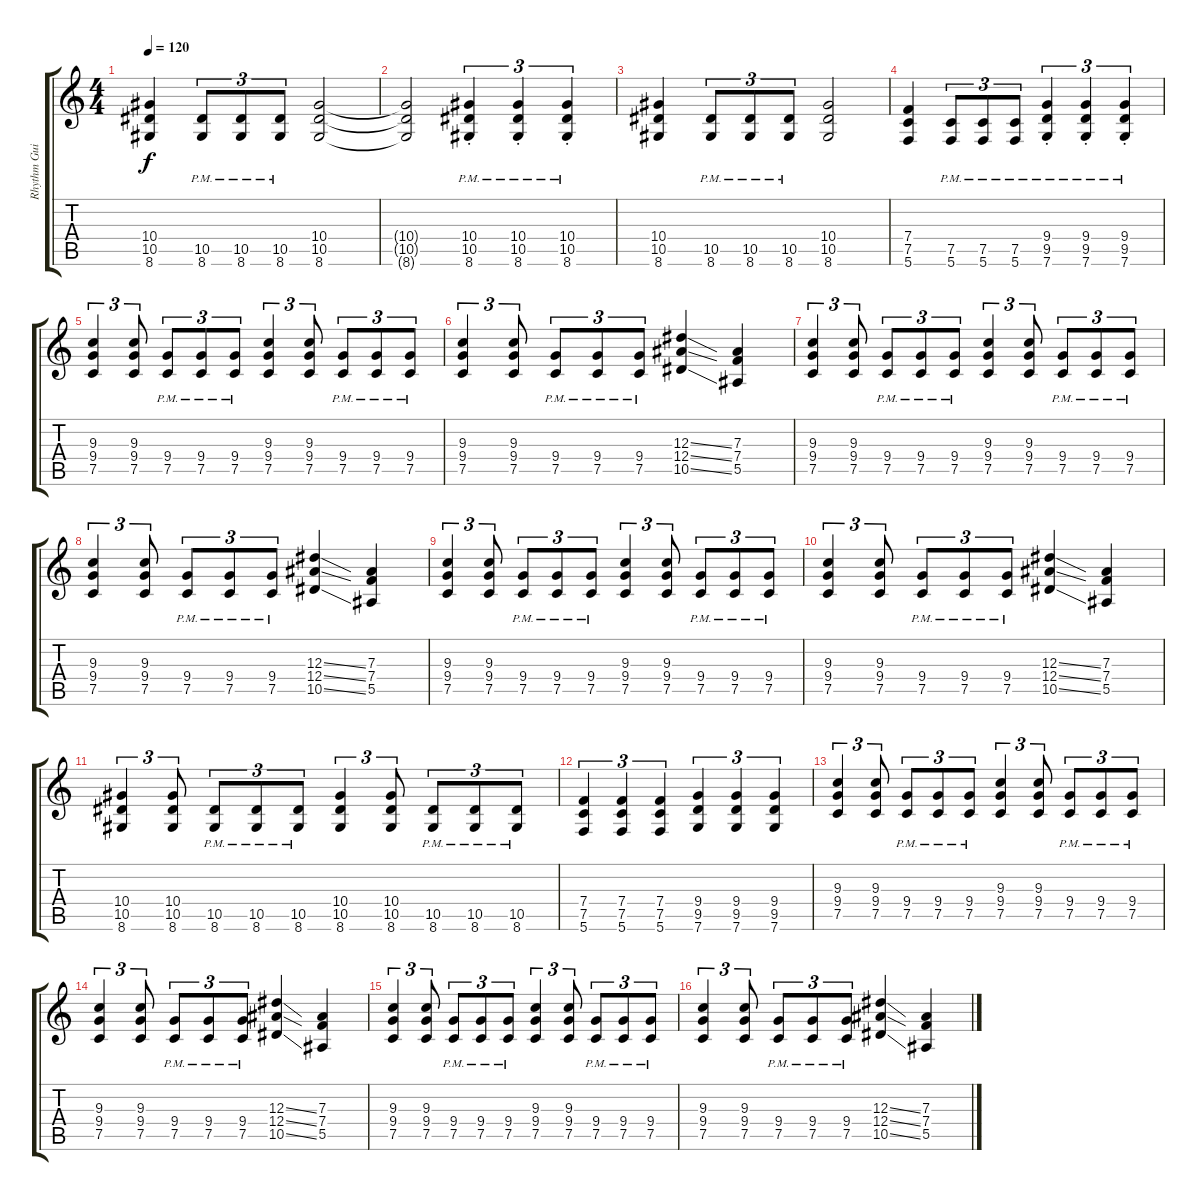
\track ("Rhythm Guitar" "Rhythm Gui") {instrument overdrivenguitar}
\staff {score tabs}
\tuning (C4 G3 Eb3 Bb2 F2 C2) {hide}
\ts (4 4)
\tempo 120
\clef g2
\ks c
(10.4 10.5 8.6).4{dy f} (10.5{pm} 8.6).8{tu (3 2)} (10.5{pm} 8.6).8{tu (3 2)} (10.5{pm} 8.6).8{tu (3 2)} (10.4 10.5 8.6).2 |
(10.4{t} 10.5{t} 8.6{t}).2 (10.4{pm st} 10.5{pm} 8.6{pm}).4{tu (3 2)} (10.4{pm st} 10.5{pm st} 8.6{pm}).4{tu (3 2)} (10.4{pm st} 10.5{pm st} 8.6{pm}).4{tu (3 2)} |
(10.4 10.5 8.6).4 (10.5{pm} 8.6).8{tu (3 2)} (10.5{pm} 8.6).8{tu (3 2)} (10.5{pm} 8.6).8{tu (3 2)} (10.4 10.5 8.6).2 |
(7.4 7.5 5.6).4 (7.5{pm} 5.6{pm}).8{tu (3 2)} (7.5{pm} 5.6{pm}).8{tu (3 2)} (7.5{pm} 5.6{pm}).8{tu (3 2)} (9.4{pm st} 9.5{pm st} 7.6{pm}).4{tu (3 2)} (9.4{pm st} 9.5{pm st} 7.6{pm}).4{tu (3 2)} (9.4{pm st} 9.5{pm st} 7.6{pm}).4{tu (3 2)} |
(9.3 9.4 7.5).4{tu (3 2)} (9.3 9.4 7.5).8{tu (3 2)} (9.4{pm} 7.5{pm}).8{tu (3 2)} (9.4{pm} 7.5{pm}).8{tu (3 2)} (9.4{pm} 7.5{pm}).8{tu (3 2)} (9.3 9.4 7.5).4{tu (3 2)} (9.3 9.4 7.5).8{tu (3 2)} (9.4{pm} 7.5{pm}).8{tu (3 2)} (9.4{pm} 7.5{pm}).8{tu (3 2)} (9.4{pm} 7.5{pm}).8{tu (3 2)} |
(9.3 9.4 7.5).4{tu (3 2)} (9.3 9.4 7.5).8{tu (3 2)} (9.4{pm} 7.5{pm}).8{tu (3 2)} (9.4{pm} 7.5{pm}).8{tu (3 2)} (9.4{pm} 7.5{pm}).8{tu (3 2)} (12.3{ss} 12.4{ss} 10.5{ss}).4 (7.3 7.4 5.5).4 |
(9.3 9.4 7.5).4{tu (3 2)} (9.3 9.4 7.5).8{tu (3 2)} (9.4{pm} 7.5{pm}).8{tu (3 2)} (9.4{pm} 7.5{pm}).8{tu (3 2)} (9.4{pm} 7.5{pm}).8{tu (3 2)} (9.3 9.4 7.5).4{tu (3 2)} (9.3 9.4 7.5).8{tu (3 2)} (9.4{pm} 7.5{pm}).8{tu (3 2)} (9.4{pm} 7.5{pm}).8{tu (3 2)} (9.4{pm} 7.5{pm}).8{tu (3 2)} |
(9.3 9.4 7.5).4{tu (3 2)} (9.3 9.4 7.5).8{tu (3 2)} (9.4{pm} 7.5{pm}).8{tu (3 2)} (9.4{pm} 7.5{pm}).8{tu (3 2)} (9.4{pm} 7.5{pm}).8{tu (3 2)} (12.3{ss} 12.4{ss} 10.5{ss}).4 (7.3 7.4 5.5).4 |
(9.3 9.4 7.5).4{tu (3 2)} (9.3 9.4 7.5).8{tu (3 2)} (9.4{pm} 7.5{pm}).8{tu (3 2)} (9.4{pm} 7.5{pm}).8{tu (3 2)} (9.4{pm} 7.5{pm}).8{tu (3 2)} (9.3 9.4 7.5).4{tu (3 2)} (9.3 9.4 7.5).8{tu (3 2)} (9.4{pm} 7.5{pm}).8{tu (3 2)} (9.4{pm} 7.5{pm}).8{tu (3 2)} (9.4{pm} 7.5{pm}).8{tu (3 2)} |
(9.3 9.4 7.5).4{tu (3 2)} (9.3 9.4 7.5).8{tu (3 2)} (9.4{pm} 7.5{pm}).8{tu (3 2)} (9.4{pm} 7.5{pm}).8{tu (3 2)} (9.4{pm} 7.5{pm}).8{tu (3 2)} (12.3{ss} 12.4{ss} 10.5{ss}).4 (7.3 7.4 5.5).4 |
(10.4 10.5 8.6).4{tu (3 2)} (10.4 10.5 8.6).8{tu (3 2)} (10.5{pm} 8.6{pm}).8{tu (3 2)} (10.5{pm} 8.6{pm}).8{tu (3 2)} (10.5{pm} 8.6{pm}).8{tu (3 2)} (10.4 10.5 8.6).4{tu (3 2)} (10.4 10.5 8.6).8{tu (3 2)} (10.5{pm} 8.6{pm}).8{tu (3 2)} (10.5{pm} 8.6{pm}).8{tu (3 2)} (10.5{pm} 8.6{pm}).8{tu (3 2)} |
(7.4 7.5 5.6).4{tu (3 2)} (7.4 7.5 5.6).4{tu (3 2)} (7.4 7.5 5.6).4{tu (3 2)} (9.4 9.5 7.6).4{tu (3 2)} (9.4 9.5 7.6).4{tu (3 2)} (9.4 9.5 7.6).4{tu (3 2)} |
(9.3 9.4 7.5).4{tu (3 2)} (9.3 9.4 7.5).8{tu (3 2)} (9.4{pm} 7.5{pm}).8{tu (3 2)} (9.4{pm} 7.5{pm}).8{tu (3 2)} (9.4{pm} 7.5{pm}).8{tu (3 2)} (9.3 9.4 7.5).4{tu (3 2)} (9.3 9.4 7.5).8{tu (3 2)} (9.4{pm} 7.5{pm}).8{tu (3 2)} (9.4{pm} 7.5{pm}).8{tu (3 2)} (9.4{pm} 7.5{pm}).8{tu (3 2)} |
(9.3 9.4 7.5).4{tu (3 2)} (9.3 9.4 7.5).8{tu (3 2)} (9.4{pm} 7.5{pm}).8{tu (3 2)} (9.4{pm} 7.5{pm}).8{tu (3 2)} (9.4{pm} 7.5{pm}).8{tu (3 2)} (12.3{ss} 12.4{ss} 10.5{ss}).4 (7.3 7.4 5.5).4 |
(9.3 9.4 7.5).4{tu (3 2)} (9.3 9.4 7.5).8{tu (3 2)} (9.4{pm} 7.5{pm}).8{tu (3 2)} (9.4{pm} 7.5{pm}).8{tu (3 2)} (9.4{pm} 7.5{pm}).8{tu (3 2)} (9.3 9.4 7.5).4{tu (3 2)} (9.3 9.4 7.5).8{tu (3 2)} (9.4{pm} 7.5{pm}).8{tu (3 2)} (9.4{pm} 7.5{pm}).8{tu (3 2)} (9.4{pm} 7.5{pm}).8{tu (3 2)} |
(9.3 9.4 7.5).4{tu (3 2)} (9.3 9.4 7.5).8{tu (3 2)} (9.4{pm} 7.5{pm}).8{tu (3 2)} (9.4{pm} 7.5{pm}).8{tu (3 2)} (9.4{pm} 7.5{pm}).8{tu (3 2)} (12.3{ss} 12.4{ss} 10.5{ss}).4 (7.3 7.4 5.5).4
